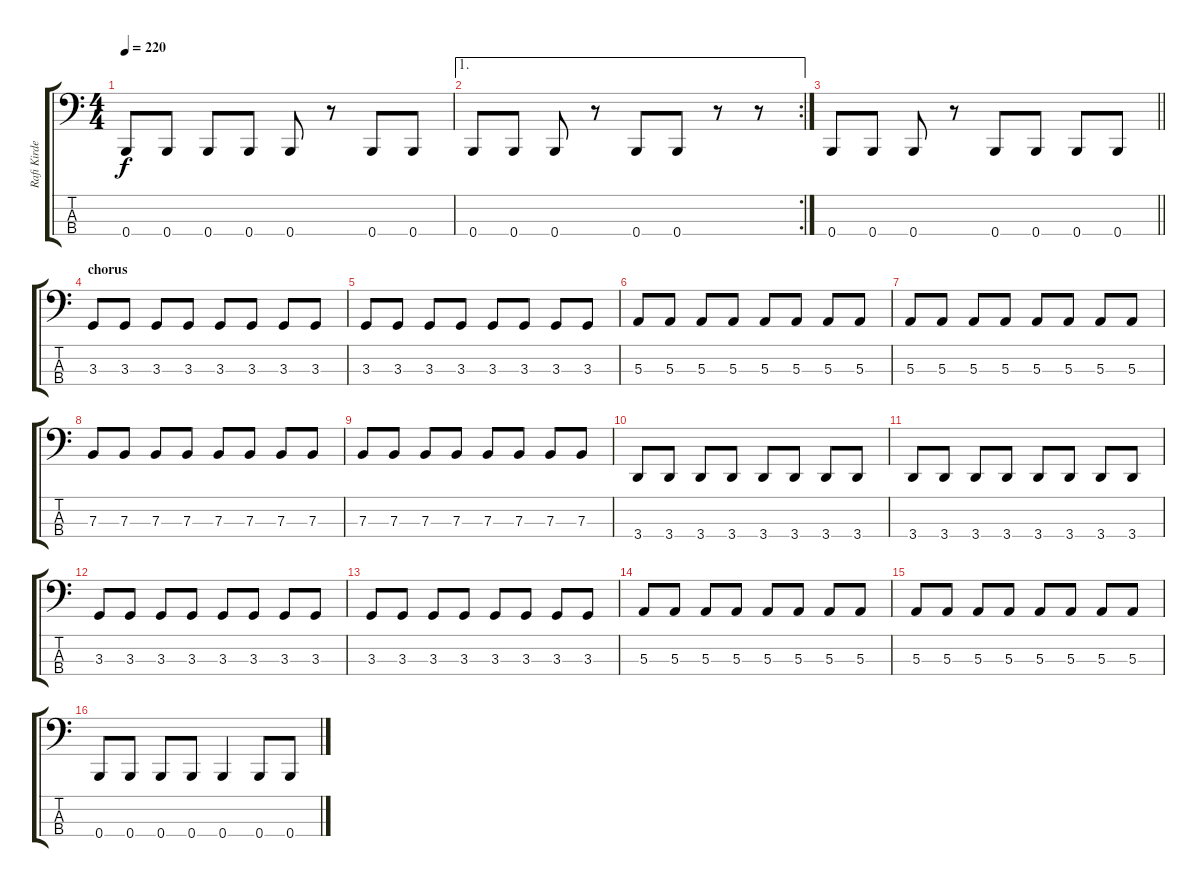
\track ("Rafi Kirder" "Rafi Kirde") {instrument electricbasspick}
\staff {score tabs}
\tuning (D2 A1 E1 B0) {hide}
\ts (4 4)
\tempo 220
\clef f4
\ks c
0.4.8{dy f} 0.4.8 0.4.8 0.4.8 0.4.8 r.8 0.4.8 0.4.8 |
\ae 1
\rc 2
0.4.8 0.4.8 0.4.8 r.8 0.4.8 0.4.8 r.8 r.8 |
\barLineRight lightlight
0.4.8 0.4.8 0.4.8 r.8 0.4.8 0.4.8 0.4.8 0.4.8 |
\section ("" "chorus")
3.3.8 3.3.8 3.3.8 3.3.8 3.3.8 3.3.8 3.3.8 3.3.8 |
3.3.8 3.3.8 3.3.8 3.3.8 3.3.8 3.3.8 3.3.8 3.3.8 |
5.3.8 5.3.8 5.3.8 5.3.8 5.3.8 5.3.8 5.3.8 5.3.8 |
5.3.8 5.3.8 5.3.8 5.3.8 5.3.8 5.3.8 5.3.8 5.3.8 |
7.3.8 7.3.8 7.3.8 7.3.8 7.3.8 7.3.8 7.3.8 7.3.8 |
7.3.8 7.3.8 7.3.8 7.3.8 7.3.8 7.3.8 7.3.8 7.3.8 |
3.4.8 3.4.8 3.4.8 3.4.8 3.4.8 3.4.8 3.4.8 3.4.8 |
3.4.8 3.4.8 3.4.8 3.4.8 3.4.8 3.4.8 3.4.8 3.4.8 |
3.3.8 3.3.8 3.3.8 3.3.8 3.3.8 3.3.8 3.3.8 3.3.8 |
3.3.8 3.3.8 3.3.8 3.3.8 3.3.8 3.3.8 3.3.8 3.3.8 |
5.3.8 5.3.8 5.3.8 5.3.8 5.3.8 5.3.8 5.3.8 5.3.8 |
5.3.8 5.3.8 5.3.8 5.3.8 5.3.8 5.3.8 5.3.8 5.3.8 |
0.4.8 0.4.8 0.4.8 0.4.8 0.4.4 0.4.8 0.4.8
